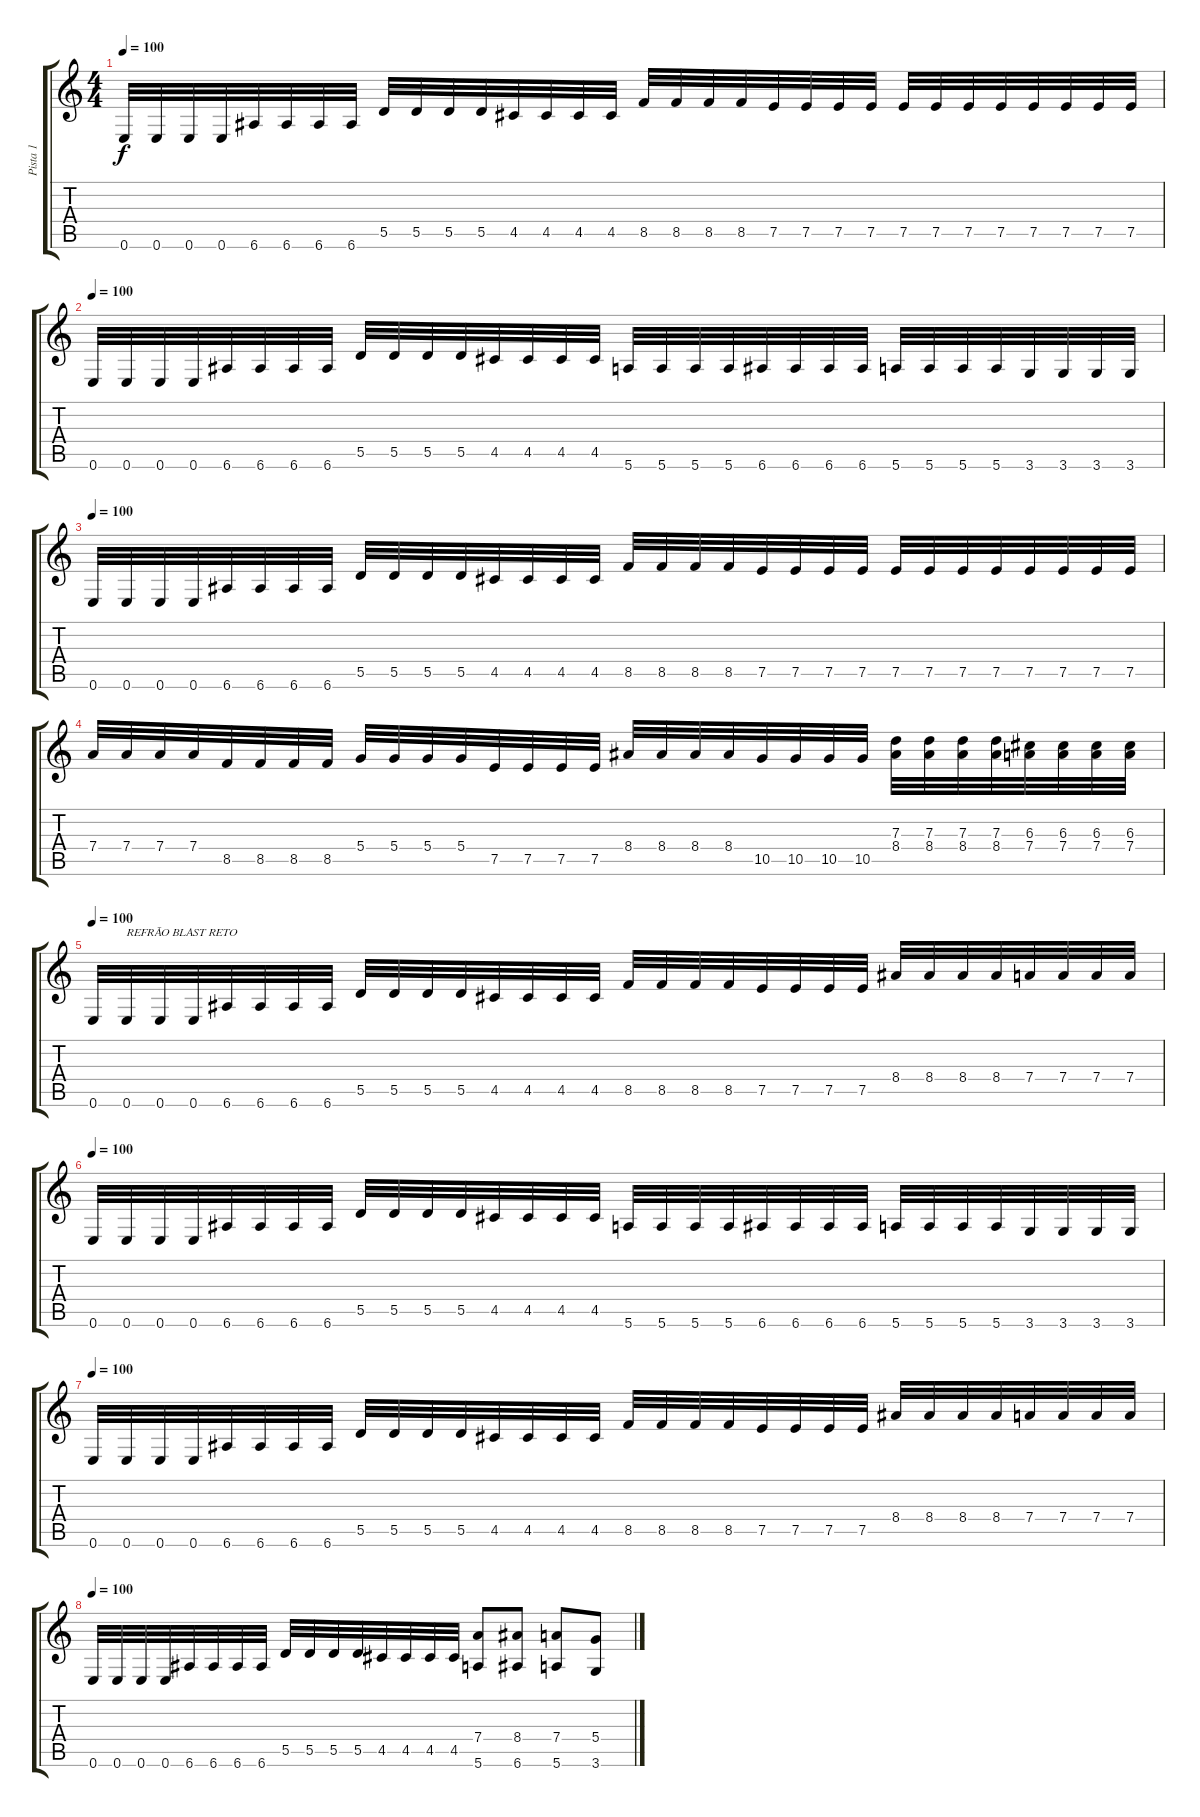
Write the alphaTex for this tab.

\track ("Pista 1" "Pista 1") {instrument acousticguitarsteel}
\staff {score tabs}
\tuning (E4 B3 G3 D3 A2 E2) {hide}
\ts (4 4)
\tempo 100
\clef g2
\ks c
0.6.32{dy f} 0.6.32 0.6.32 0.6.32 6.6.32 6.6.32 6.6.32 6.6.32 5.5.32 5.5.32 5.5.32 5.5.32 4.5.32 4.5.32 4.5.32 4.5.32 8.5.32 8.5.32 8.5.32 8.5.32 7.5.32 7.5.32 7.5.32 7.5.32 7.5.32 7.5.32 7.5.32 7.5.32 7.5.32 7.5.32 7.5.32 7.5.32 |
\tempo 100
0.6.32 0.6.32 0.6.32 0.6.32 6.6.32 6.6.32 6.6.32 6.6.32 5.5.32 5.5.32 5.5.32 5.5.32 4.5.32 4.5.32 4.5.32 4.5.32 5.6.32 5.6.32 5.6.32 5.6.32 6.6.32 6.6.32 6.6.32 6.6.32 5.6.32 5.6.32 5.6.32 5.6.32 3.6.32 3.6.32 3.6.32 3.6.32 |
\tempo 100
0.6.32 0.6.32 0.6.32 0.6.32 6.6.32 6.6.32 6.6.32 6.6.32 5.5.32 5.5.32 5.5.32 5.5.32 4.5.32 4.5.32 4.5.32 4.5.32 8.5.32 8.5.32 8.5.32 8.5.32 7.5.32 7.5.32 7.5.32 7.5.32 7.5.32 7.5.32 7.5.32 7.5.32 7.5.32 7.5.32 7.5.32 7.5.32 |
7.4.32 7.4.32 7.4.32 7.4.32 8.5.32 8.5.32 8.5.32 8.5.32 5.4.32 5.4.32 5.4.32 5.4.32 7.5.32 7.5.32 7.5.32 7.5.32 8.4.32 8.4.32 8.4.32 8.4.32 10.5.32 10.5.32 10.5.32 10.5.32 (7.3 8.4).32 (7.3 8.4).32 (7.3 8.4).32 (7.3 8.4).32 (6.3 7.4).32 (6.3 7.4).32 (6.3 7.4).32 (6.3 7.4).32 |
\tempo 100
0.6.32 0.6.32{txt "REFRÃO BLAST RETO"} 0.6.32 0.6.32 6.6.32 6.6.32 6.6.32 6.6.32 5.5.32 5.5.32 5.5.32 5.5.32 4.5.32 4.5.32 4.5.32 4.5.32 8.5.32 8.5.32 8.5.32 8.5.32 7.5.32 7.5.32 7.5.32 7.5.32 8.4.32 8.4.32 8.4.32 8.4.32 7.4.32 7.4.32 7.4.32 7.4.32 |
\tempo 100
0.6.32 0.6.32 0.6.32 0.6.32 6.6.32 6.6.32 6.6.32 6.6.32 5.5.32 5.5.32 5.5.32 5.5.32 4.5.32 4.5.32 4.5.32 4.5.32 5.6.32 5.6.32 5.6.32 5.6.32 6.6.32 6.6.32 6.6.32 6.6.32 5.6.32 5.6.32 5.6.32 5.6.32 3.6.32 3.6.32 3.6.32 3.6.32 |
\tempo 100
0.6.32 0.6.32 0.6.32 0.6.32 6.6.32 6.6.32 6.6.32 6.6.32 5.5.32 5.5.32 5.5.32 5.5.32 4.5.32 4.5.32 4.5.32 4.5.32 8.5.32 8.5.32 8.5.32 8.5.32 7.5.32 7.5.32 7.5.32 7.5.32 8.4.32 8.4.32 8.4.32 8.4.32 7.4.32 7.4.32 7.4.32 7.4.32 |
\tempo 100
0.6.32 0.6.32 0.6.32 0.6.32 6.6.32 6.6.32 6.6.32 6.6.32 5.5.32 5.5.32 5.5.32 5.5.32 4.5.32 4.5.32 4.5.32 4.5.32 (7.4 5.6).8 (8.4 6.6).8 (7.4 5.6).8 (5.4 3.6).8
